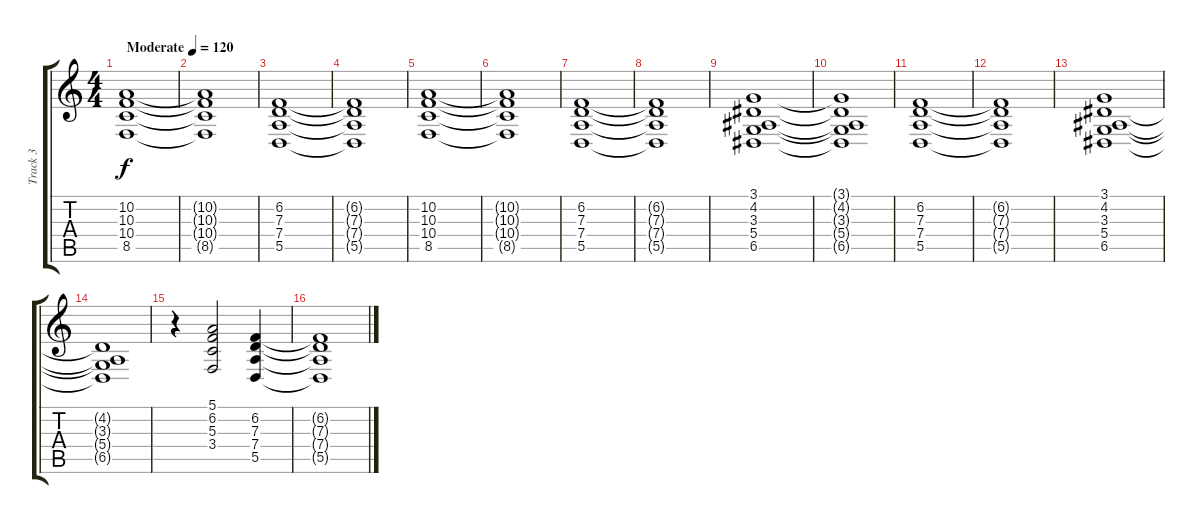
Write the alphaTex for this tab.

\track ("Track 3" "Track 3") {instrument pad2warm}
\staff {score tabs}
\tuning (E4 B3 G3 D3 A2 E2) {hide}
\ts (4 4)
\tempo (120 "Moderate")
\clef g2
\ks c
(10.2 10.3 10.4 8.5).1{dy f instrument pad2warm} |
(10.2{t} 10.3{t} 10.4{t} 8.5{t}).1 |
(6.2 7.3 7.4 5.5).1 |
(6.2{t} 7.3{t} 7.4{t} 5.5{t}).1 |
(10.2 10.3 10.4 8.5).1 |
(10.2{t} 10.3{t} 10.4{t} 8.5{t}).1 |
(6.2 7.3 7.4 5.5).1 |
(6.2{t} 7.3{t} 7.4{t} 5.5{t}).1 |
(3.1 4.2 3.3 5.4 6.5).1 |
(3.1{t} 4.2{t} 3.3{t} 5.4{t} 6.5{t}).1 |
(6.2 7.3 7.4 5.5).1 |
(6.2{t} 7.3{t} 7.4{t} 5.5{t}).1 |
(3.1 4.2 3.3 5.4 6.5).1 |
(4.2{t} 3.3{t} 5.4{t} 6.5{t}).1 |
r.4 (5.1 6.2 5.3 3.4).2 (6.2 7.3 7.4 5.5).4 |
(6.2{t} 7.3{t} 7.4{t} 5.5{t}).1
